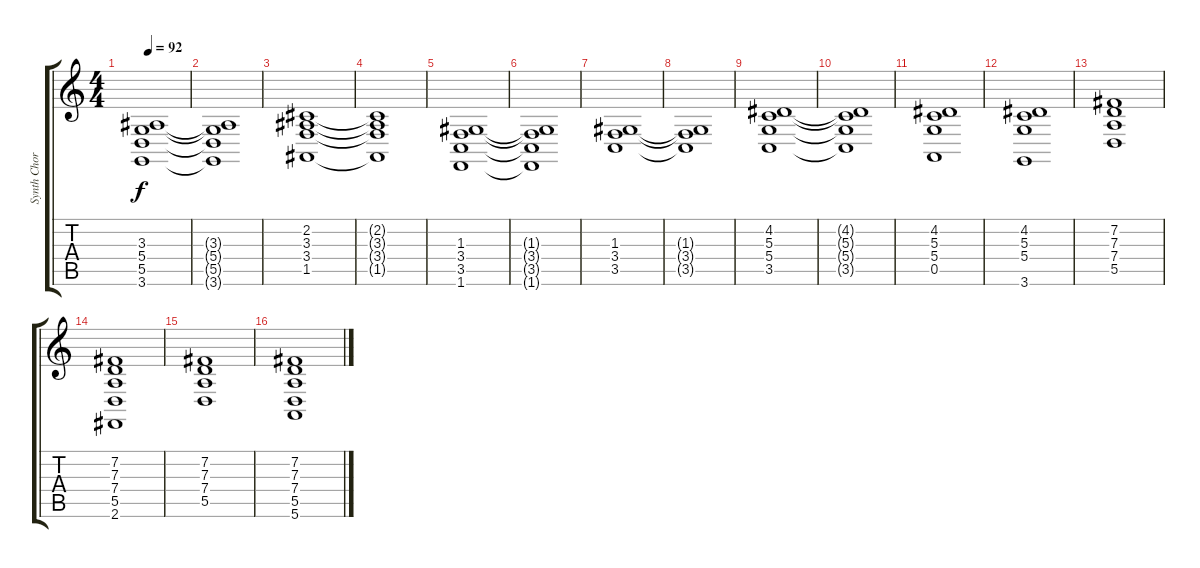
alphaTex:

\track ("Synth Chords (Rick Wright)" "Synth Chor") {instrument stringensemble1}
\staff {score tabs}
\tuning (E4 B3 G3 D3 A2 E2) {hide}
\ts (4 4)
\tempo 92
\clef g2
\ks c
(3.3 5.4 5.5 3.6).1{dy f} |
(3.3{t} 5.4{t} 5.5{t} 3.6{t}).1 |
(2.2 3.3 3.4 1.5).1 |
(2.2{t} 3.3{t} 3.4{t} 1.5{t}).1 |
(1.3 3.4 3.5 1.6).1 |
(1.3{t} 3.4{t} 3.5{t} 1.6{t}).1 |
(1.3 3.4 3.5).1 |
(1.3{t} 3.4{t} 3.5{t}).1 |
(4.2 5.3 5.4 3.5).1 |
(4.2{t} 5.3{t} 5.4{t} 3.5{t}).1 |
(4.2 5.3 5.4 0.5).1 |
(4.2 5.3 5.4 3.6).1 |
(7.2 7.3 7.4 5.5).1 |
(7.2 7.3 7.4 5.5 2.6).1 |
(7.2 7.3 7.4 5.5).1 |
(7.2 7.3 7.4 5.5 5.6).1
